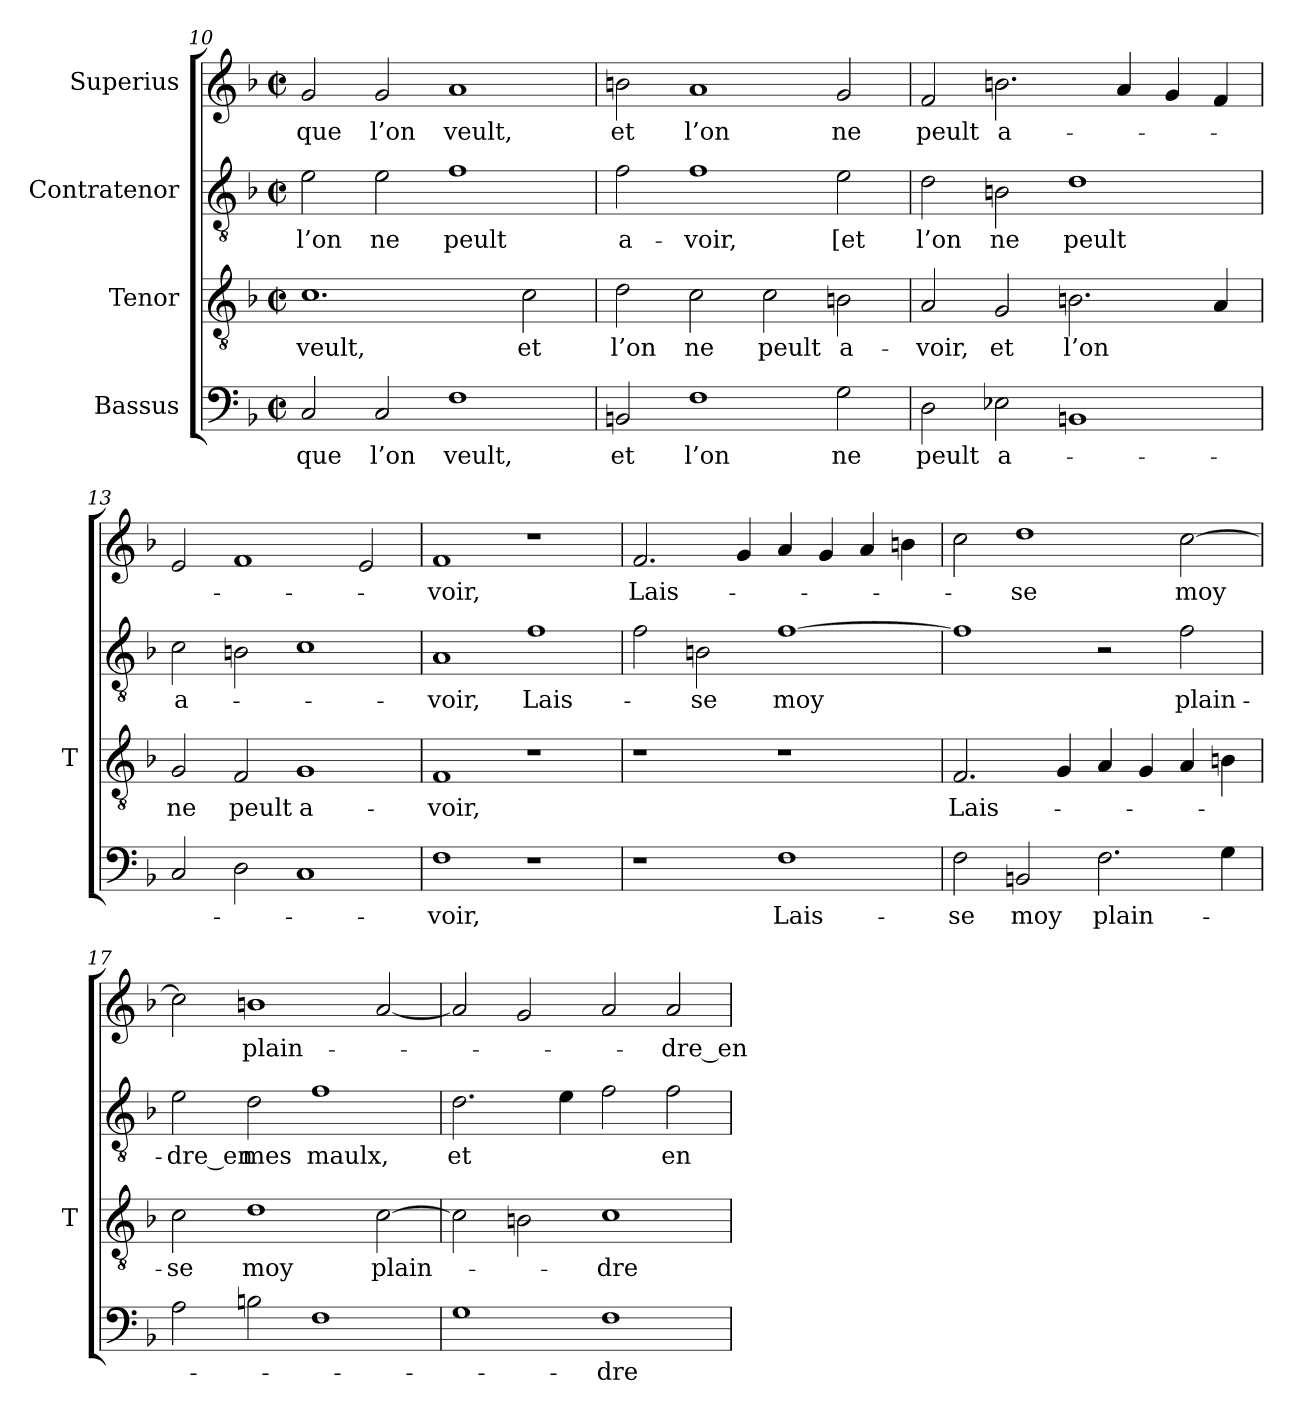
**kern	**text	**kern	**text	**kern	**text	**kern	**text
*part4	*part4	*part3	*part3	*part2	*part2	*part1	*part1
*staff4	*staff4	*staff3	*staff3	*staff2	*staff2	*staff1	*staff1
*I"Bassus	*	*I"Tenor	*	*I"Contratenor	*	*I"Superius	*
*	*	*I'T	*	*	*	*	*
*clefF4	*	*clefGv2	*	*clefGv2	*	*clefG2	*
*k[b-]	*	*k[b-]	*	*k[b-]	*	*k[b-]	*
*F:	*	*F:	*	*F:	*	*F:	*
*M2/2	*	*M2/2	*	*M2/2	*	*M2/2	*
*met(c|)	*	*met(c|)	*	*met(c|)	*	*met(c|)	*
=10	=10	=10	=10	=10	=10	=10	=10
2C	-que	1.c	-veult,	2e	-l’on	2g	-que
2C	-l’on	.	.	2e	-ne	2g	-l’on
1F	-veult,	.	.	1f	-peult	1a	-veult,
.	.	2c	-et	.	.	.	.
=11	=11	=11	=11	=11	=11	=11	=11
2BB	-et	2d	-l’on	2f	a-	2b	-et
1F	-l’on	2c	-ne	1f	-voir,	1a	-l’on
.	.	2c	-peult	.	.	.	.
2G	-ne	2B	a-	2e	-[et	2g	-ne
=12	=12	=12	=12	=12	=12	=12	=12
2D	-peult	2A	-voir,	2d	-l’on	2f	-peult
2E-X	a-	2G	-et	2B	-ne	2.b	a-
1BB	.	2.B	-l’on	1d	-peult	.	.
.	.	.	.	.	.	4a	.
.	.	.	.	.	.	4g	.
.	.	4A	.	.	.	4f	.
!!LO:PB:g=z
=13	=13	=13	=13	=13	=13	=13	=13
2C	.	2G	-ne	2c	a-	2e	.
2D	.	2F	-peult	2B	.	1f	.
1C	.	1G	a-	1c	.	.	.
.	.	.	.	.	.	2e	.
=14	=14	=14	=14	=14	=14	=14	=14
1F	-voir,	1F	-voir,	1A	-voir,	1f	-voir,
1r	.	1r	.	1f	Lais-	1r	.
=15	=15	=15	=15	=15	=15	=15	=15
1r	.	1r	.	2f	.	2.f	Lais-
.	.	.	.	2B	-se	.	.
.	.	.	.	.	.	4g	.
1F	Lais-	1r	.	[1f	-moy	4a	.
.	.	.	.	.	.	4g	.
.	.	.	.	.	.	4a	.
.	.	.	.	.	.	4b	.
=16	=16	=16	=16	=16	=16	=16	=16
2F	-se	2.F	Lais-	1f]	.	2cc	.
2BB	-moy	.	.	.	.	1dd	-se
.	.	4G	.	.	.	.	.
2.F	plain-	4A	.	2r	.	.	.
.	.	4G	.	.	.	.	.
.	.	4A	.	2f	plain-	[2cc	-moy
4G	.	4B	.	.	.	.	.
!!LO:PB:g=z
=17	=17	=17	=17	=17	=17	=17	=17
2A	.	2c	-se	2e	-dre_en	2cc]	.
2B	.	1d	-moy	2d	-mes	1b	plain-
1F	.	.	.	1f	-maulx,	.	.
.	.	[2c	plain-	.	.	[2a	.
=18	=18	=18	=18	=18	=18	=18	=18
1G	.	2c]	.	2.d	-et	2a]	.
.	.	2B	.	.	.	2g	.
.	.	.	.	4e	.	.	.
1F	-dre	1c	-dre	2f	.	2a	.
.	.	.	.	2f	en-	2a	-dre_en
=	=	=	=	=	=	=	=
*-	*-	*-	*-	*-	*-	*-	*-
